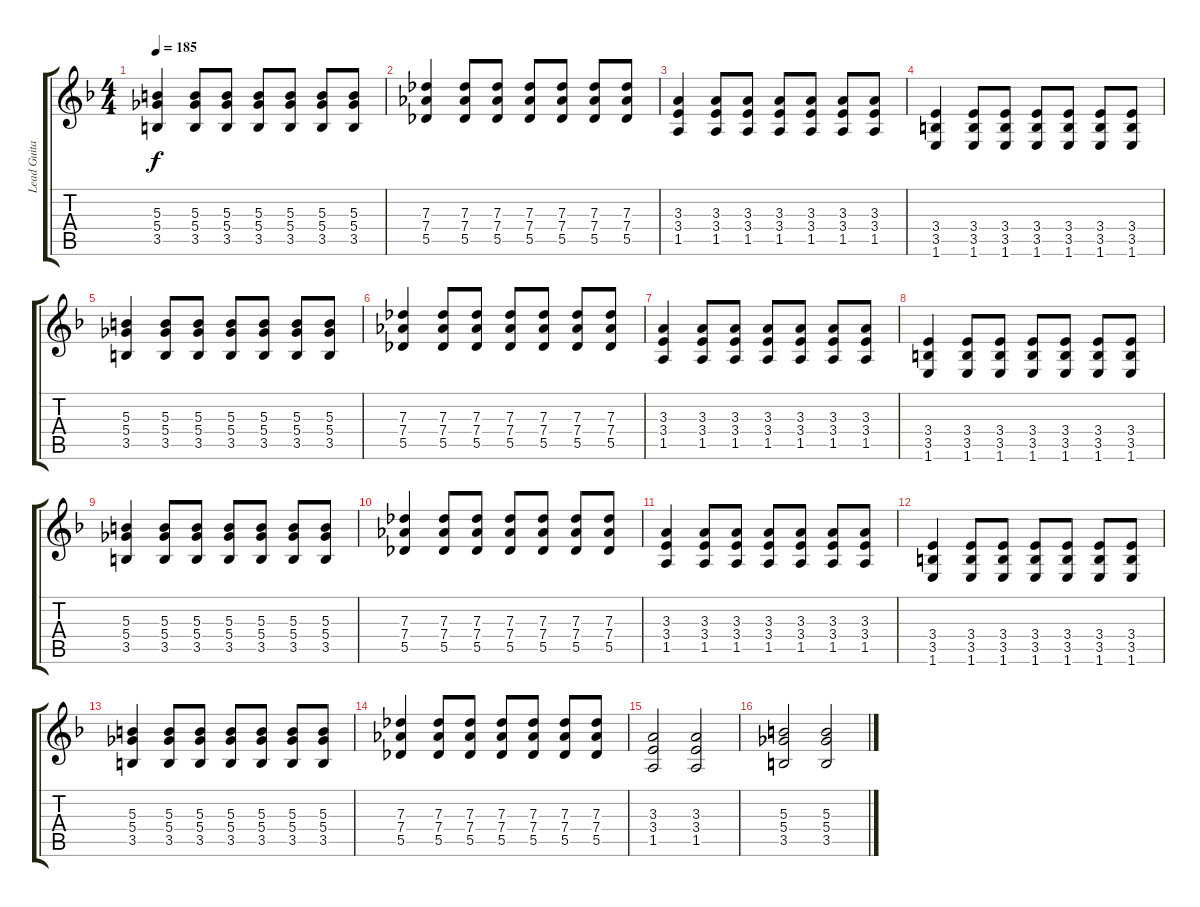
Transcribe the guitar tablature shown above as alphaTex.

\track ("Lead Guitar" "Lead Guita") {instrument distortionguitar}
\staff {score tabs}
\tuning (Eb4 Bb3 Gb3 Db3 Ab2 Eb2) {hide}
\ts (4 4)
\tempo 185
\clef g2
\ks f
(5.3 5.4 3.5).4{dy f} (5.3 5.4 3.5).8 (5.3 5.4 3.5).8 (5.3 5.4 3.5).8 (5.3 5.4 3.5).8 (5.3 5.4 3.5).8 (5.3 5.4 3.5).8 |
(7.3 7.4 5.5).4 (7.3 7.4 5.5).8 (7.3 7.4 5.5).8 (7.3 7.4 5.5).8 (7.3 7.4 5.5).8 (7.3 7.4 5.5).8 (7.3 7.4 5.5).8 |
(3.3 3.4 1.5).4 (3.3 3.4 1.5).8 (3.3 3.4 1.5).8 (3.3 3.4 1.5).8 (3.3 3.4 1.5).8 (3.3 3.4 1.5).8 (3.3 3.4 1.5).8 |
(3.4 3.5 1.6).4 (3.4 3.5 1.6).8 (3.4 3.5 1.6).8 (3.4 3.5 1.6).8 (3.4 3.5 1.6).8 (3.4 3.5 1.6).8 (3.4 3.5 1.6).8 |
(5.3 5.4 3.5).4 (5.3 5.4 3.5).8 (5.3 5.4 3.5).8 (5.3 5.4 3.5).8 (5.3 5.4 3.5).8 (5.3 5.4 3.5).8 (5.3 5.4 3.5).8 |
(7.3 7.4 5.5).4 (7.3 7.4 5.5).8 (7.3 7.4 5.5).8 (7.3 7.4 5.5).8 (7.3 7.4 5.5).8 (7.3 7.4 5.5).8 (7.3 7.4 5.5).8 |
(3.3 3.4 1.5).4 (3.3 3.4 1.5).8 (3.3 3.4 1.5).8 (3.3 3.4 1.5).8 (3.3 3.4 1.5).8 (3.3 3.4 1.5).8 (3.3 3.4 1.5).8 |
(3.4 3.5 1.6).4 (3.4 3.5 1.6).8 (3.4 3.5 1.6).8 (3.4 3.5 1.6).8 (3.4 3.5 1.6).8 (3.4 3.5 1.6).8 (3.4 3.5 1.6).8 |
(5.3 5.4 3.5).4 (5.3 5.4 3.5).8 (5.3 5.4 3.5).8 (5.3 5.4 3.5).8 (5.3 5.4 3.5).8 (5.3 5.4 3.5).8 (5.3 5.4 3.5).8 |
(7.3 7.4 5.5).4 (7.3 7.4 5.5).8 (7.3 7.4 5.5).8 (7.3 7.4 5.5).8 (7.3 7.4 5.5).8 (7.3 7.4 5.5).8 (7.3 7.4 5.5).8 |
(3.3 3.4 1.5).4 (3.3 3.4 1.5).8 (3.3 3.4 1.5).8 (3.3 3.4 1.5).8 (3.3 3.4 1.5).8 (3.3 3.4 1.5).8 (3.3 3.4 1.5).8 |
(3.4 3.5 1.6).4 (3.4 3.5 1.6).8 (3.4 3.5 1.6).8 (3.4 3.5 1.6).8 (3.4 3.5 1.6).8 (3.4 3.5 1.6).8 (3.4 3.5 1.6).8 |
(5.3 5.4 3.5).4 (5.3 5.4 3.5).8 (5.3 5.4 3.5).8 (5.3 5.4 3.5).8 (5.3 5.4 3.5).8 (5.3 5.4 3.5).8 (5.3 5.4 3.5).8 |
(7.3 7.4 5.5).4 (7.3 7.4 5.5).8 (7.3 7.4 5.5).8 (7.3 7.4 5.5).8 (7.3 7.4 5.5).8 (7.3 7.4 5.5).8 (7.3 7.4 5.5).8 |
(3.3 3.4 1.5).2 (3.3 3.4 1.5).2 |
(5.3 5.4 3.5).2 (5.3 5.4 3.5).2
